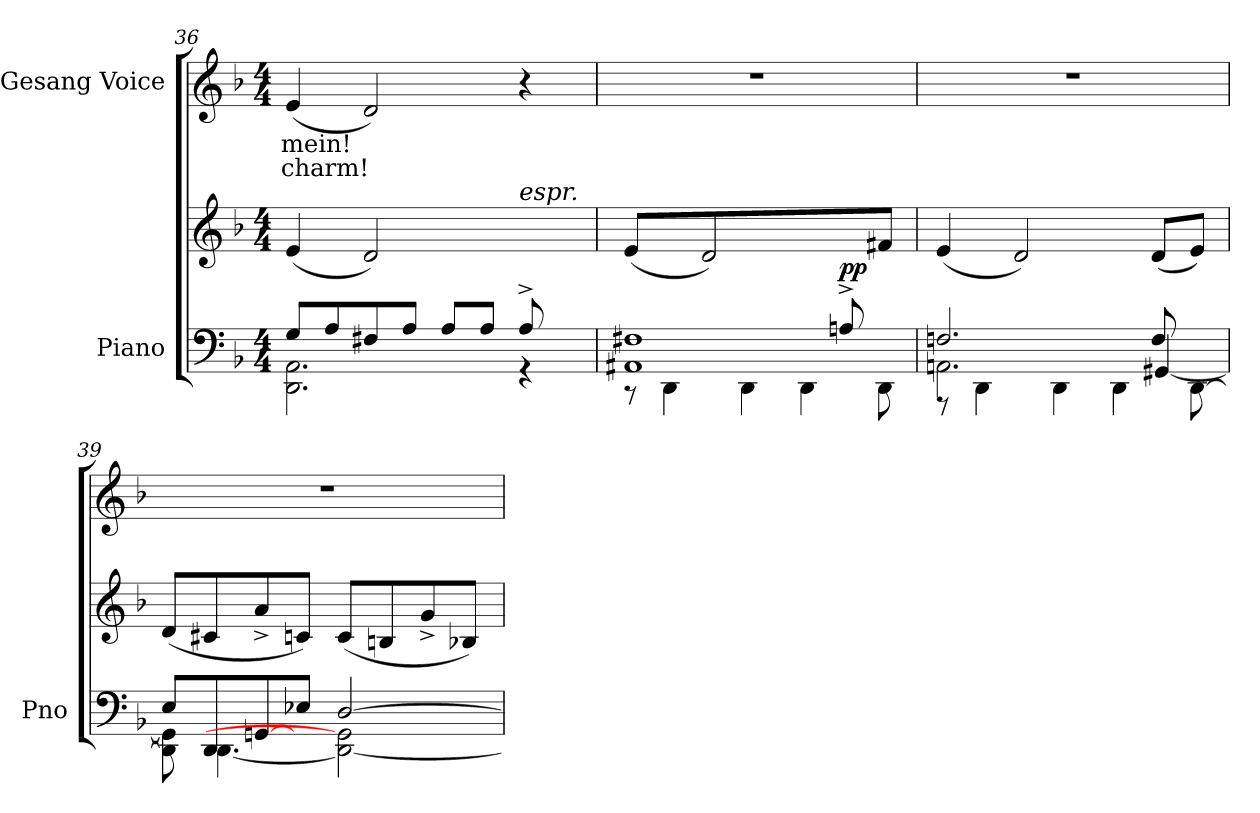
**kern	**kern	**dynam	**kern	**text	**text
*part2	*part2	*part2	*part1	*part1	*part1
*staff3	*staff2	*staff2/3	*staff1	*staff1	*staff1
*I"Piano	*	*	*I"Gesang Voice	*	*
*I'Pno	*	*	*	*	*
*clefF4	*clefG2	*	*clefG2	*	*
*k[b-]	*k[b-]	*	*k[b-]	*	*
*M4/4	*M4/4	*	*M4/4	*	*
=36	=36	=36	=36	=36	=36
*^	*^	*	*	*	*
!	!	!	!	!	!	!LO:LY:b	!LO:LY:b
8G/L	2.DD\ 2.AA\	(<4e/	2..ryy	.	(<4e/	-mein!	charm!
8A/	.	.	.	.	.	.	.
8F#X/	.	2d/)	.	.	2d/)	.	.
8A/J	.	.	.	.	.	.	.
8A/L	.	.	.	.	.	.	.
8A/J	.	.	.	.	.	.	.
!	!	!LO:TX:a:i:t=espr.	!	!	!	!	!
(>8A^/L	4r	4ryy	.	.	4r	.	.
8ryy	.	.	8f#X\J)	.	.	.	.
*	*	*v	*v	*	*	*	*
!!LO:LB:g=z
=37	=37	=37	=37	=37	=37	=37
*	*^	*	*	*	*	*
2.ryy	1AA#X 1F#X	8r	(<4e/	.	1r	.	.
.	.	4DD\	.	.	.	.	.
.	.	.	2d/)	.	.	.	.
.	.	4DD\	.	.	.	.	.
.	.	4DD\	.	.	.	.	.
!	!	!	!	!LO:DY:b	!	!	!
(>8An^/L	.	.	8ryy	pp	.	.	.
8ryy	.	8DD\	8f#X\J)	.	.	.	.
=38	=38	=38	=38	=38	=38	=38	=38
2.Fn/	2.AAn\	8rAAA	(<4e/	.	1r	.	.
.	.	4DD\	.	.	.	.	.
.	.	.	2d/)	.	.	.	.
.	.	4DD\	.	.	.	.	.
.	.	4DD\	.	.	.	.	.
8F/	[4GG#X/	.	(>8d/L	.	.	.	.
8ryy	.	[8DD\	8e/J)	.	.	.	.
*	*v	*v	*	*	*	*	*
=39	=39	=39	=39	=39	=39	=39
8E/L	8DD\] 8GG#\]	(<8d/L	.	1r	.	.
8DD/	[4.DD\	8c#X/	.	.	.	.
[8GGn/	.	8a^/	.	.	.	.
8E-X/J	.	8cn/J)	.	.	.	.
[2D/	2DD\_ 2GG\]	(<8c/L	.	.	.	.
.	.	8Bn/	.	.	.	.
.	.	8g^/	.	.	.	.
.	.	8B-X/J)	.	.	.	.
*v	*v	*	*	*	*	*
=	=	=	=	=	=
*-	*-	*-	*-	*-	*-
